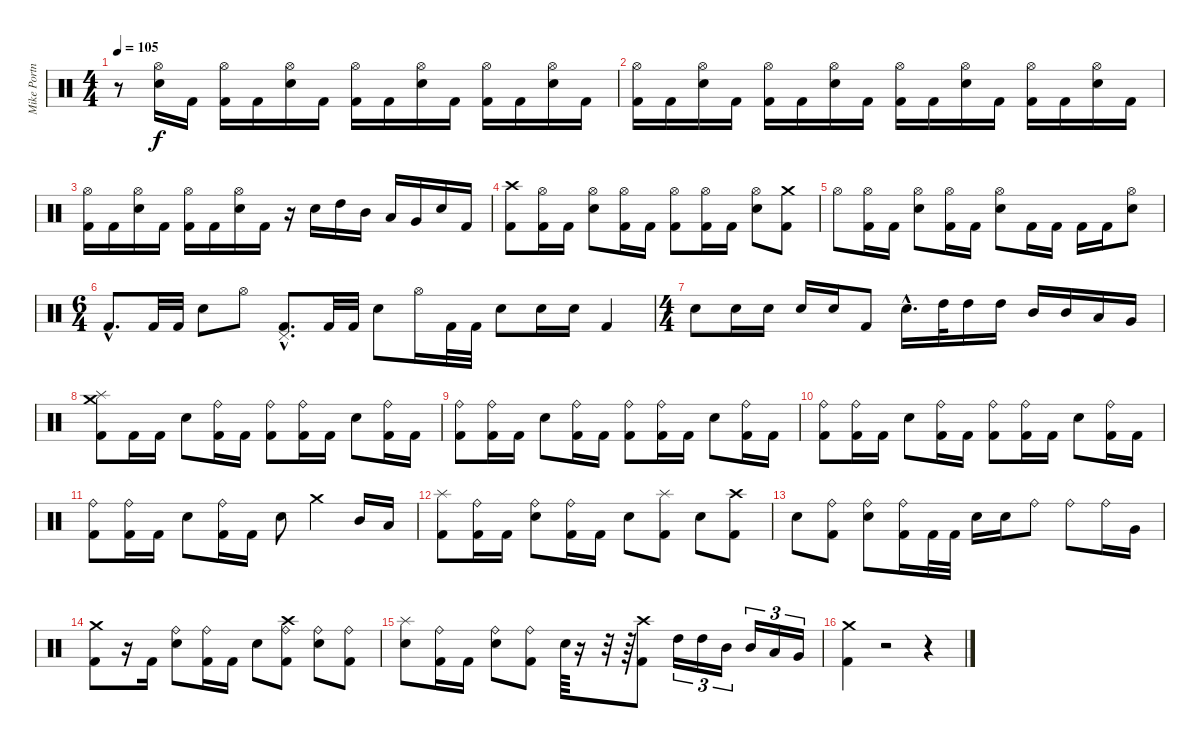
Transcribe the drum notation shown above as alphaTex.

\track ("Mike Portnoy" "Mike Portn") {instrument percussion}
\staff {score}
\articulation defaults
\ts (4 4)
\tempo 105
\clef neutral
\ks c
r.8{dy f} ("Hi-Hat (open)" "Electric Snare (hit)").16 "Kick (hit) 2".16 ("Hi-Hat (open)" "Kick (hit) 2").16 "Kick (hit) 2".16 ("Hi-Hat (open)" "Electric Snare (hit)").16 "Kick (hit) 2".16 ("Hi-Hat (open)" "Kick (hit) 2").16 "Kick (hit) 2".16 ("Hi-Hat (open)" "Electric Snare (hit)").16 "Kick (hit) 2".16 ("Hi-Hat (open)" "Kick (hit) 2").16 "Kick (hit) 2".16 ("Hi-Hat (open)" "Electric Snare (hit)").16 "Kick (hit) 2".16 |
("Hi-Hat (open)" "Kick (hit) 2").16 "Kick (hit) 2".16 ("Hi-Hat (open)" "Electric Snare (hit)").16 "Kick (hit) 2".16 ("Hi-Hat (open)" "Kick (hit) 2").16 "Kick (hit) 2".16 ("Hi-Hat (open)" "Electric Snare (hit)").16 "Kick (hit) 2".16 ("Hi-Hat (open)" "Kick (hit) 2").16 "Kick (hit) 2".16 ("Hi-Hat (open)" "Electric Snare (hit)").16 "Kick (hit) 2".16 ("Hi-Hat (open)" "Kick (hit) 2").16 "Kick (hit) 2".16 ("Hi-Hat (open)" "Electric Snare (hit)").16 "Kick (hit) 2".16 |
("Hi-Hat (open)" "Kick (hit) 2").16 "Kick (hit) 2".16 ("Hi-Hat (open)" "Electric Snare (hit)").16 "Kick (hit) 2".16 ("Hi-Hat (open)" "Kick (hit) 2").16 "Kick (hit) 2".16 ("Hi-Hat (open)" "Electric Snare (hit)").16 "Kick (hit) 2".16 r.16 "Electric Snare (hit)".16 "High Tom (hit)".16 "Mid Tom (hit)".16 "Low Tom (hit)".16 "Very Low Tom (hit)".16 "Electric Snare (hit)".16 "Kick (hit) 2".16 |
("Crash high (hit)" "Kick (hit) 2").8 ("Hi-Hat (open)" "Kick (hit) 2").16 "Kick (hit) 2".16 ("Hi-Hat (open)" "Electric Snare (hit)").8 ("Hi-Hat (open)" "Kick (hit) 2").16 "Kick (hit) 2".16 ("Hi-Hat (open)" "Kick (hit) 2").8 ("Hi-Hat (open)" "Kick (hit) 2").16 "Kick (hit) 2".16 ("Hi-Hat (open)" "Electric Snare (hit)").8 ("Crash medium (hit)" "Kick (hit) 2").8 |
"Hi-Hat (open)".8 ("Hi-Hat (open)" "Kick (hit) 2").16 "Kick (hit) 2".16 ("Hi-Hat (open)" "Electric Snare (hit)").8 ("Hi-Hat (open)" "Kick (hit) 2").16 "Kick (hit) 2".16 ("Hi-Hat (open)" "Electric Snare (hit)").8 "Kick (hit) 2".16 "Kick (hit) 2".16 "Kick (hit) 2".16 "Kick (hit) 2".16 ("Hi-Hat (open)" "Electric Snare (hit)").8 |
\ts (6 4)
"Kick (hit) 2"{hac}.8{d} "Kick (hit) 2".32 "Kick (hit) 2".32 "Electric Snare (hit)".8 "Hi-Hat (open)".8 ("Pedal Hi-Hat (hit)"{hac} "Kick (hit) 2"{hac}).8{d} "Kick (hit) 2".32 "Kick (hit) 2".32 "Electric Snare (hit)".8 "Hi-Hat (open)".16 "Kick (hit) 2".32 "Kick (hit) 2".32 "Electric Snare (hit)".8 "Electric Snare (hit)".16 "Electric Snare (hit)".16 "Kick (hit) 2".4 |
\ts (4 4)
"Electric Snare (hit)".8 "Electric Snare (hit)".16 "Electric Snare (hit)".16 "Electric Snare (hit)".16 "Electric Snare (hit)".16 "Kick (hit) 2".8 "Electric Snare (hit)"{hac}.16{d} "High Tom (hit)".32 "High Tom (hit)".16 "High Tom (hit)".16 "Mid Tom (hit)".16 "Mid Tom (hit)".16 "Low Tom (hit)".16 "Very Low Tom (hit)".16 |
("Crash medium (hit)" "Splash (hit)" "Kick (hit) 2").8 "Kick (hit) 2".16 "Kick (hit) 2".16 "Electric Snare (hit)".8 ("Ride (bell)" "Kick (hit) 2").16 "Kick (hit) 2".16 ("Ride (bell)" "Kick (hit) 2").8 ("Ride (bell)" "Kick (hit) 2").16 "Kick (hit) 2".16 "Electric Snare (hit)".8 ("Ride (bell)" "Kick (hit) 2").16 "Kick (hit) 2".16 |
("Ride (bell)" "Kick (hit) 2").8 ("Ride (bell)" "Kick (hit) 2").16 "Kick (hit) 2".16 "Electric Snare (hit)".8 ("Ride (bell)" "Kick (hit) 2").16 "Kick (hit) 2".16 ("Ride (bell)" "Kick (hit) 2").8 ("Ride (bell)" "Kick (hit) 2").16 "Kick (hit) 2".16 "Electric Snare (hit)".8 ("Ride (bell)" "Kick (hit) 2").16 "Kick (hit) 2".16 |
("Ride (bell)" "Kick (hit) 2").8 ("Ride (bell)" "Kick (hit) 2").16 "Kick (hit) 2".16 "Electric Snare (hit)".8 ("Ride (bell)" "Kick (hit) 2").16 "Kick (hit) 2".16 ("Ride (bell)" "Kick (hit) 2").8 ("Ride (bell)" "Kick (hit) 2").16 "Kick (hit) 2".16 "Electric Snare (hit)".8 ("Ride (bell)" "Kick (hit) 2").16 "Kick (hit) 2".16 |
("Ride (bell)" "Kick (hit) 2").8 ("Ride (bell)" "Kick (hit) 2").16 "Kick (hit) 2".16 "Electric Snare (hit)".8 ("Ride (bell)" "Kick (hit) 2").16 "Kick (hit) 2".16 "Electric Snare (hit)".8 "Crash medium (hit)".4 "Mid Tom (hit)".16 "Low Tom (hit)".16 |
("Splash (hit)" "Kick (hit) 2").8 ("Ride (bell)" "Kick (hit) 2").16 "Kick (hit) 2".16 ("Ride (bell)" "Electric Snare (hit)").8 ("Ride (bell)" "Kick (hit) 2").16 "Kick (hit) 2".16 "Electric Snare (hit)".8 ("Splash (hit)" "Kick (hit) 2").8 "Electric Snare (hit)".8 ("Crash high (hit)" "Kick (hit) 2").8 |
"Electric Snare (hit)".8 ("Ride (bell)" "Kick (hit) 2").8 ("Ride (bell)" "Electric Snare (hit)").8 ("Ride (bell)" "Kick (hit) 2").16 "Kick (hit) 2".32 "Kick (hit) 2".32 "Electric Snare (hit)".16 "Electric Snare (hit)".16 "Ride (bell)".8 "Ride (bell)".8 "Ride (bell)".16 "Very Low Tom (hit)".16 |
("Crash medium (hit)" "Kick (hit) 2").8 r.16 "Kick (hit) 2".16 ("Ride (bell)" "Electric Snare (hit)").8 ("Ride (bell)" "Kick (hit) 2").16 "Kick (hit) 2".16 "Electric Snare (hit)".8 ("Ride (bell)" "Crash high (hit)" "Kick (hit) 2").8 ("Ride (bell)" "Electric Snare (hit)").8 ("Ride (bell)" "Kick (hit) 2").8 |
("Splash (hit)" "Electric Snare (hit)").8 ("Ride (bell)" "Kick (hit) 2").16 "Kick (hit) 2".16 ("Ride (bell)" "Electric Snare (hit)").8 ("Ride (bell)" "Kick (hit) 2").8 "Electric Snare (hit)".64 r.16 r.32 r.64 ("Crash high (hit)" "Kick (hit) 2").8 "High Tom (hit)".16{tu (3 2)} "High Tom (hit)".16{tu (3 2)} "Mid Tom (hit)".16{tu (3 2)} "Mid Tom (hit)".16{tu (3 2)} "Low Tom (hit)".16{tu (3 2)} "Very Low Tom (hit)".16{tu (3 2)} |
("Crash medium (hit)" "Kick (hit) 2").4 r.2 r.4
